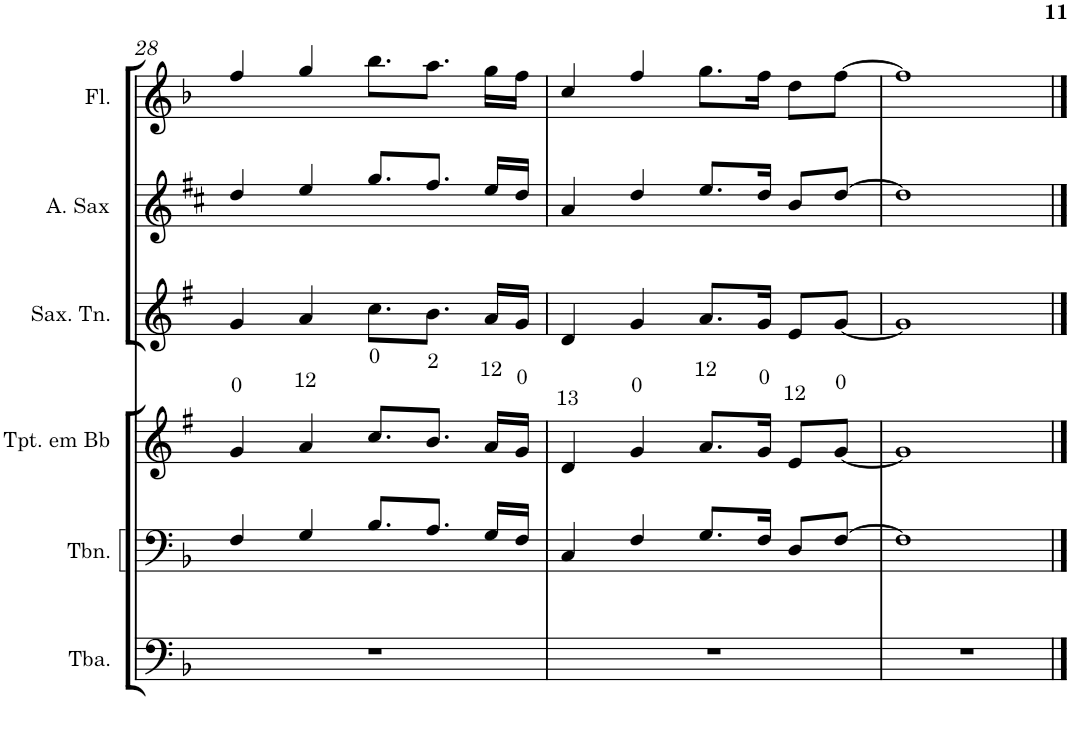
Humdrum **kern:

**kern	**kern	**kern	**kern	**kern	**kern
*part6	*part5	*part4	*part3	*part2	*part1
*staff6	*staff5	*staff4	*staff3	*staff2	*staff1
*I"Tuba	*I"Trombone	*I"Trompete em Bb	*I"Saxofone Tenor	*I"Saxofone Alto	*I"Flauta Transversal
*I'Tba.	*I'Tbn.	*I'Tpt. em Bb	*I'Sax. Tn.	*	*I'Fl.
!!LO:PB:g=z
*clefF4	*clefF4	*clefG2	*clefG2	*clefG2	*clefG2
*	*	*Trd1c2	*Trd8c14	*Trd5c9	*
*k[b-]	*k[b-]	*k[f#]	*k[f#]	*k[f#c#]	*k[b-]
*M4/4	*M4/4	*M4/4	*M4/4	*M4/4	*M4/4
=28	=28	=28	=28	=28	=28
1r	4F/	4g/	4g/	4dd/	4ff/
.	4G/	4a/	4a/	4ee/	4gg/
.	8.B-/L	8.cc/L	8.cc\L	8.gg/L	8.bb-\L
.	8.A/J	8.b/J	8.b\J	8.ff#/J	8.aa\J
.	16G/LL	16a/LL	16a/LL	16ee/LL	16gg\LL
.	16F/JJ	16g/JJ	16g/JJ	16dd/JJ	16ff\JJ
=29	=29	=29	=29	=29	=29
1r	4C/	4d/	4d/	4a/	4cc/
.	4F/	4g/	4g/	4dd/	4ff/
.	8.G/L	8.a/L	8.a/L	8.ee/L	8.gg\L
.	16F/Jk	16g/Jk	16g/Jk	16dd/Jk	16ff\Jk
.	8D/L	8e/L	8e/L	8b/L	8dd\L
.	[8F/J	[8g/J	[8g/J	[8dd/J	[8ff\J
=30	=30	=30	=30	=30	=30
1r	1F]	1g]	1g]	1dd]	1ff]
==	==	==	==	==	==
*-	*-	*-	*-	*-	*-
